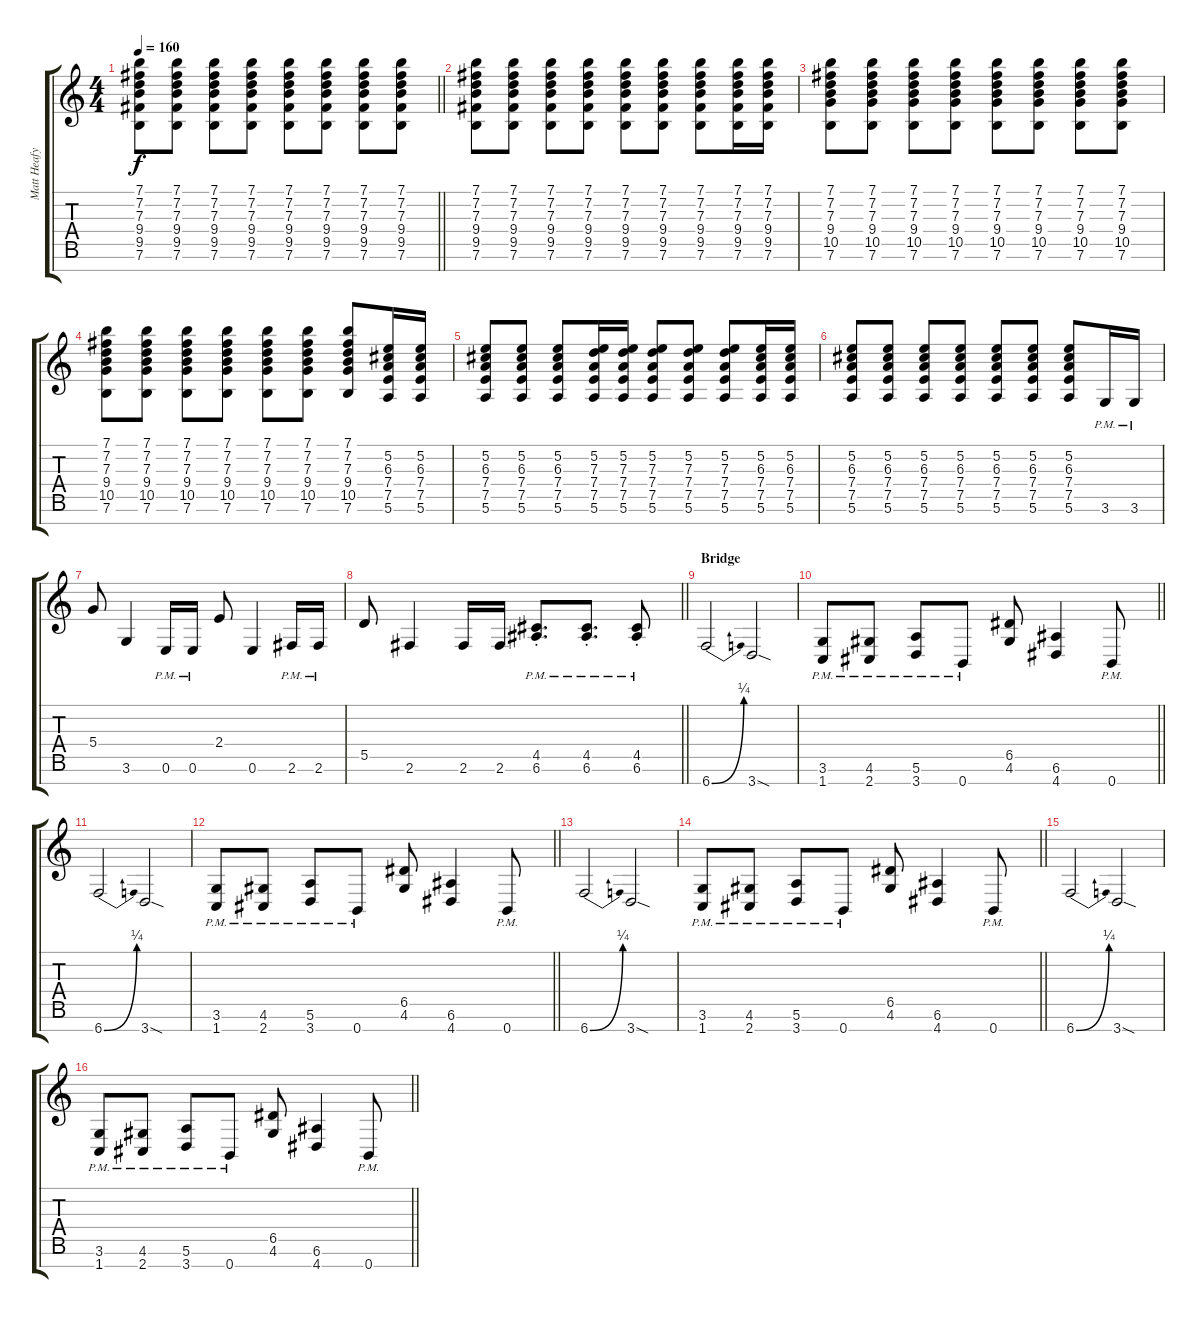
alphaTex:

\track ("Matt Heafy" "Matt Heafy") {instrument distortionguitar}
\staff {score tabs}
\tuning (E4 B3 G3 D3 A2 E2 B1) {hide}
\ts (4 4)
\tempo 160
\clef g2
\barLineRight lightlight
\ks c
(7.1 7.2 7.3 9.4 9.5 7.6).8{dy f} (7.1 7.2 7.3 9.4 9.5 7.6).8 (7.1 7.2 7.3 9.4 9.5 7.6).8 (7.1 7.2 7.3 9.4 9.5 7.6).8 (7.1 7.2 7.3 9.4 9.5 7.6).8 (7.1 7.2 7.3 9.4 9.5 7.6).8 (7.1 7.2 7.3 9.4 9.5 7.6).8 (7.1 7.2 7.3 9.4 9.5 7.6).8 |
(7.1 7.2 7.3 9.4 9.5 7.6).8 (7.1 7.2 7.3 9.4 9.5 7.6).8 (7.1 7.2 7.3 9.4 9.5 7.6).8 (7.1 7.2 7.3 9.4 9.5 7.6).8 (7.1 7.2 7.3 9.4 9.5 7.6).8 (7.1 7.2 7.3 9.4 9.5 7.6).8 (7.1 7.2 7.3 9.4 9.5 7.6).8 (7.1 7.2 7.3 9.4 9.5 7.6).16 (7.1 7.2 7.3 9.4 9.5 7.6).16 |
(7.1 7.2 7.3 9.4 10.5 7.6).8 (7.1 7.2 7.3 9.4 10.5 7.6).8 (7.1 7.2 7.3 9.4 10.5 7.6).8 (7.1 7.2 7.3 9.4 10.5 7.6).8 (7.1 7.2 7.3 9.4 10.5 7.6).8 (7.1 7.2 7.3 9.4 10.5 7.6).8 (7.1 7.2 7.3 9.4 10.5 7.6).8 (7.1 7.2 7.3 9.4 10.5 7.6).8 |
(7.1 7.2 7.3 9.4 10.5 7.6).8 (7.1 7.2 7.3 9.4 10.5 7.6).8 (7.1 7.2 7.3 9.4 10.5 7.6).8 (7.1 7.2 7.3 9.4 10.5 7.6).8 (7.1 7.2 7.3 9.4 10.5 7.6).8 (7.1 7.2 7.3 9.4 10.5 7.6).8 (7.1 7.2 7.3 9.4 10.5 7.6).8 (5.2 6.3 7.4 7.5 5.6).16 (5.2 6.3 7.4 7.5 5.6).16 |
(5.2 6.3 7.4 7.5 5.6).8 (5.2 6.3 7.4 7.5 5.6).8 (5.2 6.3 7.4 7.5 5.6).8 (5.2 7.3 7.4 7.5 5.6).16 (5.2 7.3 7.4 7.5 5.6).16 (5.2 7.3 7.4 7.5 5.6).8 (5.2 7.3 7.4 7.5 5.6).8 (5.2 7.3 7.4 7.5 5.6).8 (5.2 6.3 7.4 7.5 5.6).16 (5.2 6.3 7.4 7.5 5.6).16 |
(5.2 6.3 7.4 7.5 5.6).8 (5.2 6.3 7.4 7.5 5.6).8 (5.2 6.3 7.4 7.5 5.6).8 (5.2 6.3 7.4 7.5 5.6).8 (5.2 6.3 7.4 7.5 5.6).8 (5.2 6.3 7.4 7.5 5.6).8 (5.2 6.3 7.4 7.5 5.6).8 3.6{pm}.16 3.6{pm}.16 |
5.4.8 3.6.4 0.6{pm}.16 0.6{pm}.16 2.4.8 0.6.4 2.6{pm}.16 2.6{pm}.16 |
\barLineRight lightlight
5.5.8 2.6.4 2.6.16 2.6.16 (4.5{pm st} 6.6{pm st}).8{d} (4.5{pm st} 6.6{pm st}).8{d} (4.5{pm st} 6.6{pm st}).8 |
\section ("" "Bridge")
6.7{be (bend 0 0 60 1)}.2{volume 13} 3.7{sod}.2 |
\barLineRight lightlight
(3.6{pm} 1.7{pm}).8 (4.6{pm} 2.7{pm}).8 (5.6{pm} 3.7{pm}).8 0.7{pm}.8 (6.5 4.6).8 (6.6 4.7).4 0.7{pm}.8 |
\section ("" "")
6.7{be (bend 0 0 60 1)}.2{volume 13} 3.7{sod}.2 |
\barLineRight lightlight
(3.6{pm} 1.7{pm}).8 (4.6{pm} 2.7{pm}).8 (5.6{pm} 3.7{pm}).8 0.7{pm}.8 (6.5 4.6).8 (6.6 4.7).4 0.7{pm}.8 |
6.7{be (bend 0 0 60 1)}.2{volume 13} 3.7{sod}.2 |
\barLineRight lightlight
(3.6{pm} 1.7{pm}).8 (4.6{pm} 2.7{pm}).8 (5.6{pm} 3.7{pm}).8 0.7{pm}.8 (6.5 4.6).8 (6.6 4.7).4 0.7{pm}.8 |
6.7{be (bend 0 0 60 1)}.2{volume 13} 3.7{sod}.2 |
\barLineRight lightlight
(3.6{pm} 1.7{pm}).8 (4.6{pm} 2.7{pm}).8 (5.6{pm} 3.7{pm}).8 0.7{pm}.8 (6.5 4.6).8 (6.6 4.7).4 0.7{pm}.8
